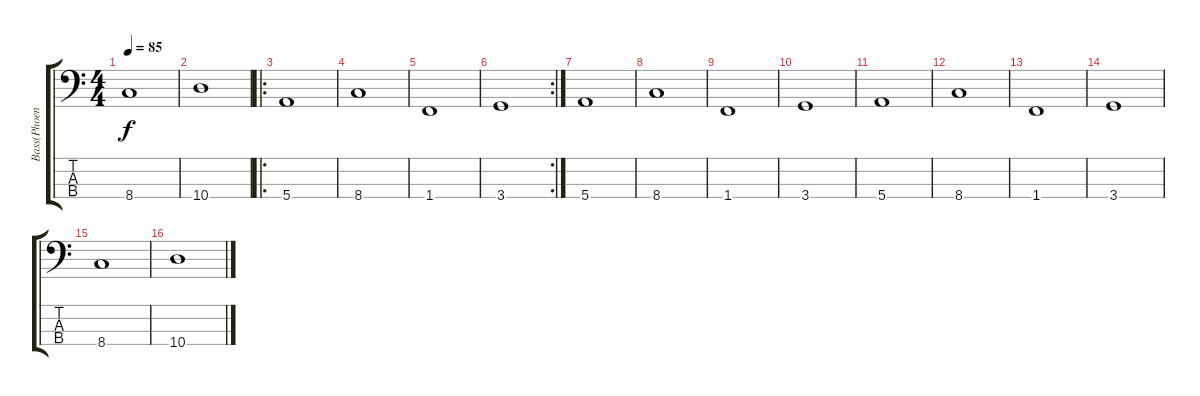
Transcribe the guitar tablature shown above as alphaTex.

\track ("Bass(Phoenix)" "Bass(Phoen") {instrument electricbassfinger}
\staff {score tabs}
\tuning (G2 D2 A1 E1) {hide}
\ts (4 4)
\tempo 85
\clef f4
\ks c
8.4.1{dy f} |
10.4.1 |
\ro
5.4.1{volume 16} |
8.4.1 |
1.4.1 |
\rc 2
3.4.1 |
5.4.1{volume 16} |
8.4.1 |
1.4.1 |
3.4.1 |
5.4.1{volume 16} |
8.4.1 |
1.4.1 |
3.4.1 |
8.4.1 |
10.4.1
